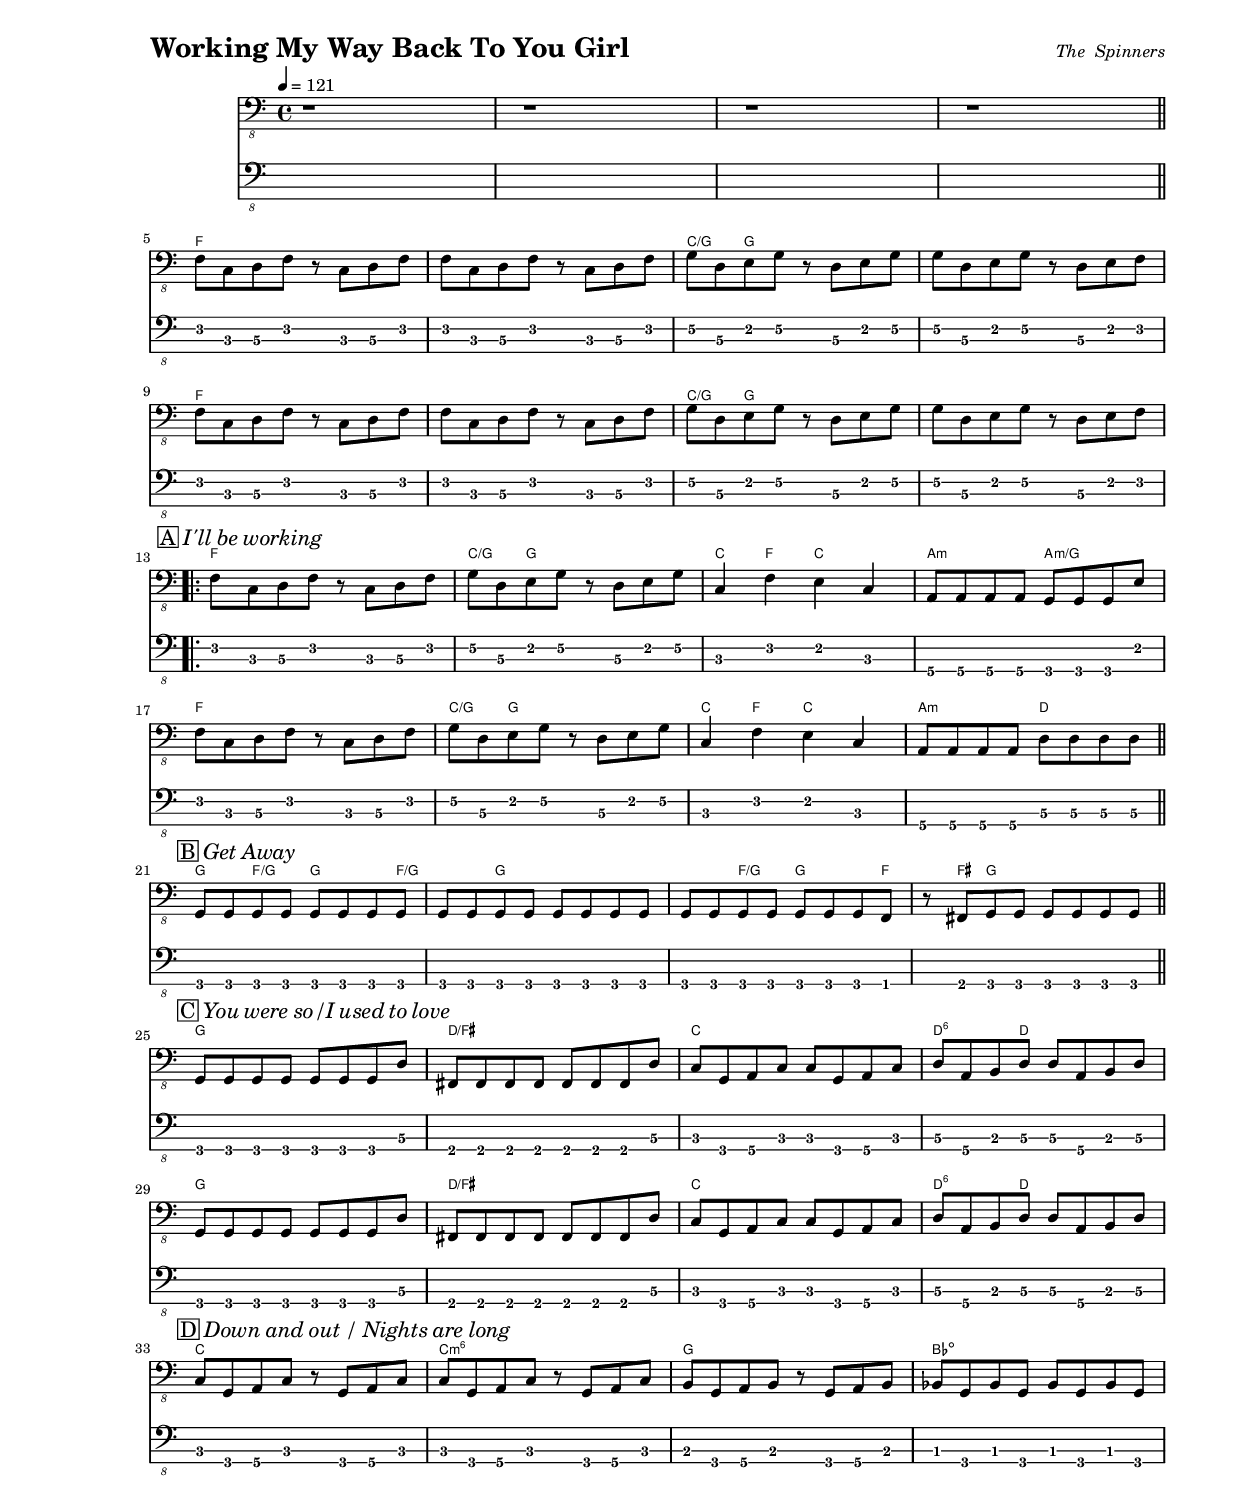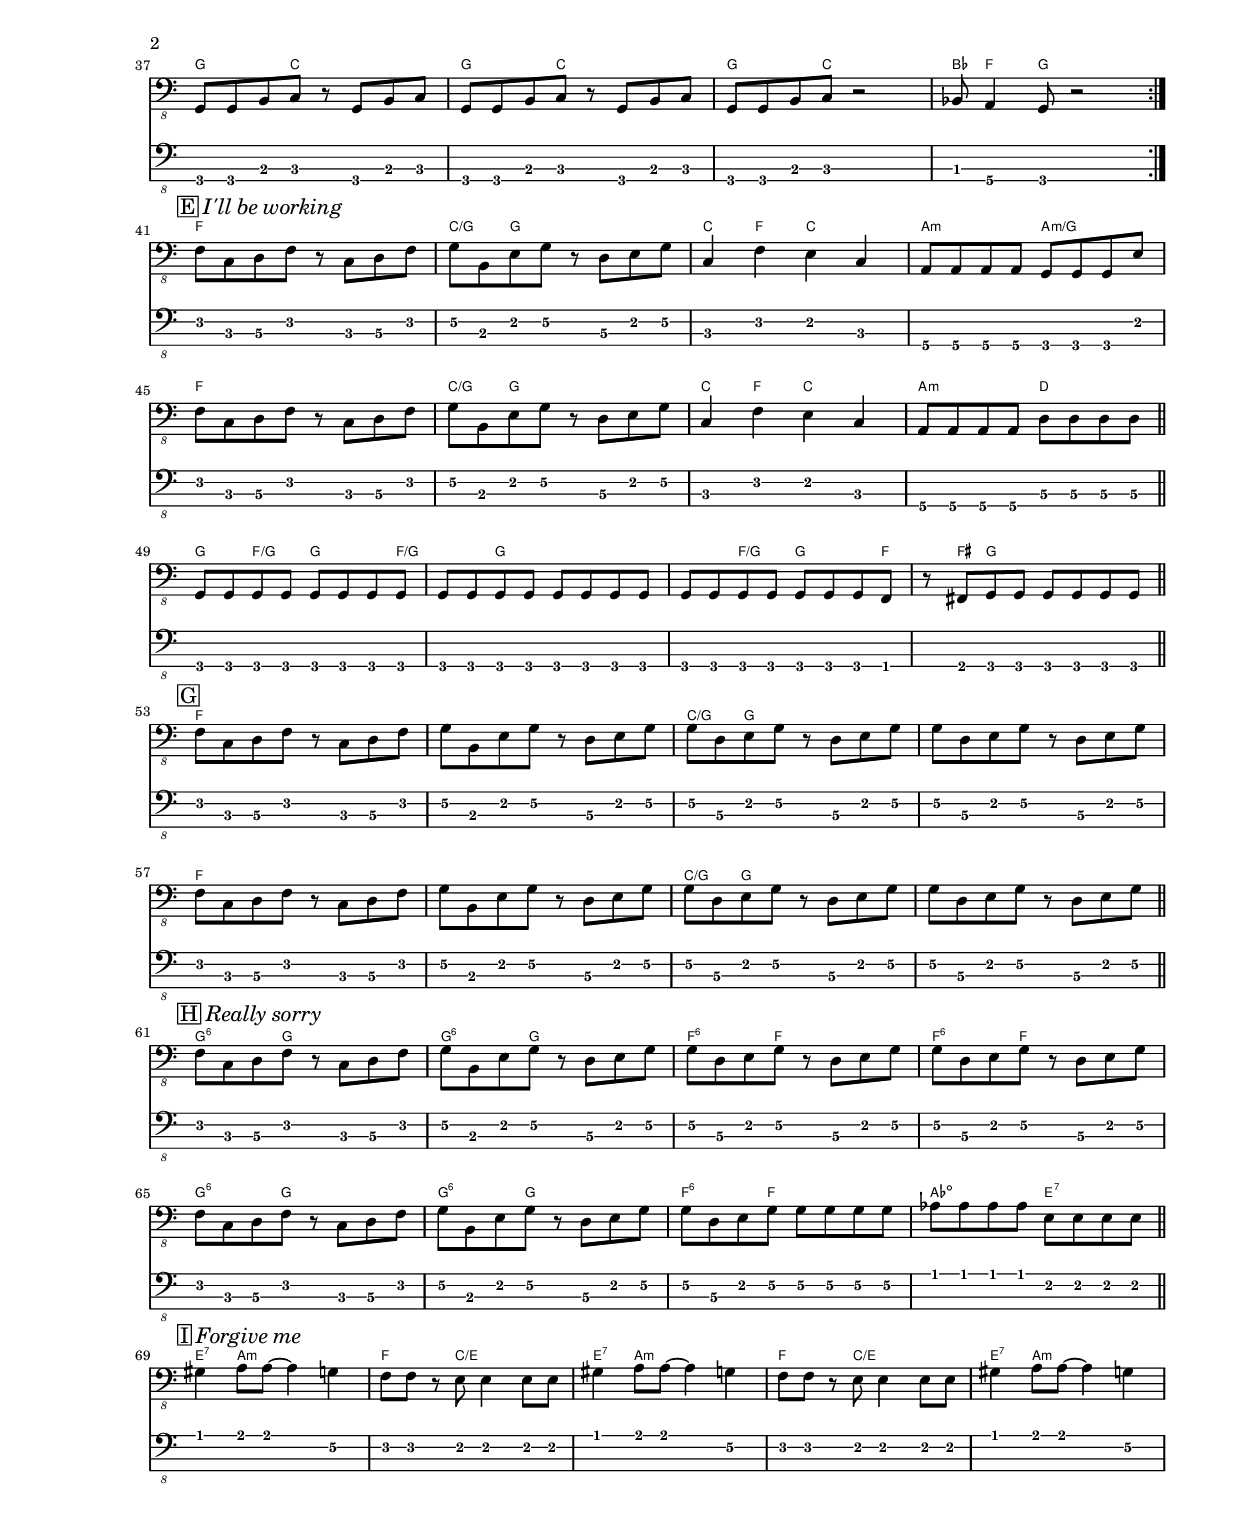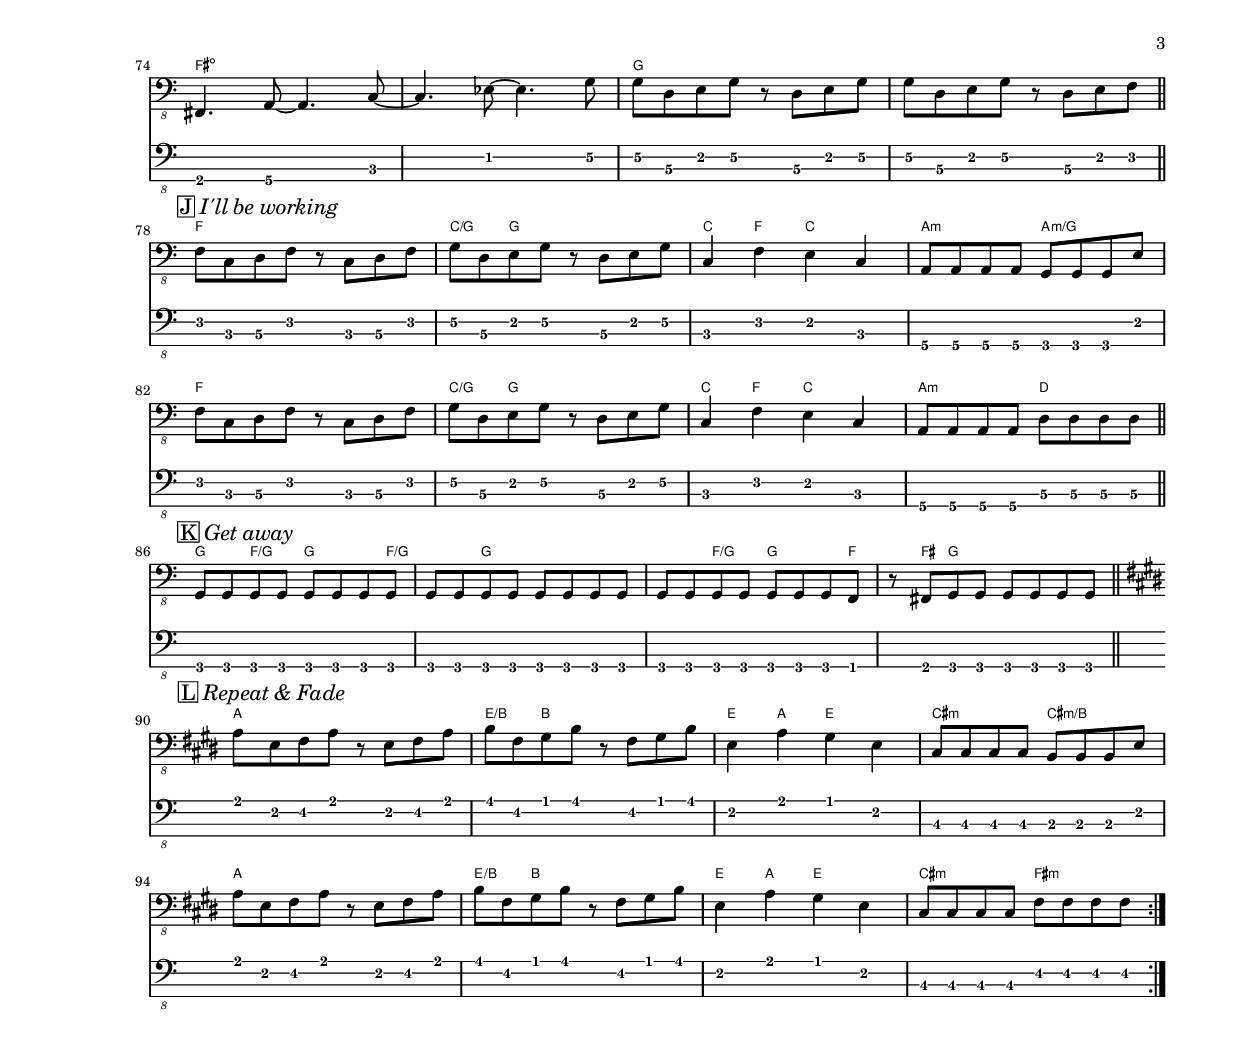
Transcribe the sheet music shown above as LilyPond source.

% LilyBin

\version "2.18.0"
\include "english.ly"

\header {
  piece = \markup { \fontsize #4 \bold "Working My Way Back To You Girl" }
  opus = \markup { \italic "The	 Spinners" }
}

\paper { 
  left-margin = 1.0 \in
  right-margin = 0.5 \in
  top-margin = 1.0 \in
  bottom-margin = 1.0 \in
}

#(set-global-staff-size 15)

cbreak = { 
  \break
} 
sbreak = { \break }


global = {
  \time 4/4
  \tempo 4 = 121
}

my_notes = \relative c {
  \clef "bass_8"
  \key c \major
  
  %% 1
  r1 | r1 | r1 | r1 \bar "||"
  
  %% 5
  \sbreak
  f,8 c d f r c d f | f c d f r c d f | g8 d e g r d e g | g d e g r d e f |
  \cbreak
  f8 c d f r c d f | f c d f r c d f | g8 d e g r d e g | g d e g r d e f |
  
  %% 13 
  \sbreak
  \repeat volta 2 {
    
    f8 \mark \markup { \box A \italic {I'll be working} }
    c d f r c d f | g8 d e g r d e g | c,4 f e c | a8 a a a g g g e' |
    
    %% 17
    \cbreak
    f8 c d f r c d f | g8 d e g r d e g | c,4 f e c | a8 a a a d d d d \bar "||"
    
    %% 21
    \sbreak
    \mark \markup { \box B \italic {Get Away} }
    g,8 g g g g g g g | g g g g g g g g | g g g g g g g f | r8 fs g g g g g g \bar "||"
    
    %% 25
    \sbreak
    \mark \markup { \box C \italic {You were so/I used to love} }
    g8 g g g g g g d' | fs, fs fs fs fs fs fs d' | c g a c c g a c | d a b d d a b d |
    
    %% 29
    \cbreak
    g,8 g g g g g g d' | fs, fs fs fs fs fs fs d' | c g a c c g a c | d a b d d a b d |
    
    % 33
    \sbreak
     \mark \markup { \box D \italic {Down and out / Nights are long} }
    c8 g a c r g a c | c g a c r g a c | b g a b r g a b | bf g bf g bf g bf g |
    
    %% 37
    \cbreak
    g g b c r g b c | g g b c r g b c | g g b c r2 | bf8 a4 g8 r2 |
  }
  
  %% 41
  \sbreak
  \mark \markup { \box E \italic {I'll be working} }
  f'8 c d f r c d f | g b, e g r d e g | c,4 f e c | a8 a a a g g g e' |

  %% 45
  \cbreak
  f8 c d f r c d f | g b, e g r d e g | c,4 f e c | a8 a a a d d d d \bar "||"
  
  %% 49
  \cbreak
  g,8 g g g g g g g | g g g g g g g g | g g g g g g g f | r fs g g g g g g \bar "||"
  
  %% 53
  \sbreak
  \mark \markup { \box G }
  f'8 c d f r c d f | g b, e g r d e g | g d e g r d e g | g d e g r d e g |  

  %% 57 
  \cbreak
  f8 c d f r c d f | g b, e g r d e g | g d e g r d e g | g d e g r d e g \bar "||"  

  %% 61
  \sbreak
  \mark \markup { \box H \italic { Really sorry } }
  f8 c d f r c d f | g b, e g r d e g | g d e g r d e g | g d e g r d e g |  

  %% 65
  \cbreak
  f8 c d f r c d f | g b, e g r d e g | g d e g g g g g | af af af af e e e e \bar "||"

  %% 69
  \sbreak
  \mark \markup { \box I \italic { Forgive me } }
  gs4 a8 a8~ a4 g | f8 f r e8 e4 e8 e8 | gs4 a8 a8~ a4 g | f8 f r e8 e4 e8 e8 | gs4 a8 a8~ a4 g  |
  
  %% 76
  \cbreak
  fs,4. a8~ a4. c8~ | c4. ef8~ ef4. g8 | g8 d e g r d e g | g d e g r d e f \bar "||"
  
  %% 80
  \sbreak
  \mark \markup { \box J \italic { I'll be working } }
  f8 c d f r c d f | g8 d e g r d e g | c,4 f e c | a8 a a a g g g e' |

  %% 84
  \cbreak
  f8 c d f r c d f | g8 d e g r d e g | c,4 f e c | a8 a a a d d d d \bar "||"
  
  %% 88 
  \sbreak
  \mark \markup { \box K \italic { Get away } }
  g,8 g g g g g g g | g g g g g g g g | g g g g g g g f | r8 fs g g g g g g \bar "||"
  

  \key e \major

  \sbreak
  \repeat volta 2 {
    %% 92
    a'8 \mark \markup { \box L \italic { Repeat & Fade } }
    e fs a r e fs a | b8 fs gs b r fs gs b | e,4 a gs e | cs8 cs cs cs b b b e |
    
    %% 96
    \cbreak
    a8 e fs a r e fs a | b8 fs gs b r fs gs b | e,4 a gs e | cs8 cs cs cs fs fs fs fs |
  }
  
}

my_chords = \chordmode {
  \set majorSevenSymbol = \markup { maj7 }

  %% 1
  s1 | s1 | s1 | s1 |

  %% 5
  f1 | s1 | c4/g g s2 | s1 |
  f1 | s1 | c4/g g s2 | s1 |

  \repeat volta 2 {
  
    %% 13
    f1 | c4/g g s2 | c4 f c s | a2:min a2:min/g |
    
    %% 17
    f1 | c4/g g s2 | c4 f c s | a2:min d |
    
    %% 21
    g4 f4/g g4. f8/g | s4 g s2 | s4 f/g g4. f8 | s8 fs8 g4 s2 |
    
    %% 25
    g1 | d/fs | c | d8:6 s8 s8 d8 s2 |
    %% 29
    g1 | d/fs | c | d8:6 s8 s8 d8 s2 |
  
    %% 33
    c1 | c:min6 | g | bf:dim |
    %% 37
    g4.  c8 s2 | g4.  c8 s2 | g4.  c8 s2 | bf8 f4 g8 s2 |
  }
  
  %% 41
  f1 | c4/g g2. | c4 f c2 | a2:min a2:min/g | 

  %% 45
  f1 | c4/g g2. | c4 f c2 | a2:min d2 | 
  
  %% 49
  g4 f/g g4. f8/g | s4 g2. | s4 f/g g4. f8 | s8 fs g2. | 
  
  %% 53
  f1 | s1 | c4/g g2. | s1 |
  
  %% 57
  f1 | s1 | c4/g g2. | s1 |
  
  %% 61
  g4.:6 g8 s2 | g4.:6 g8 s2 | f4.:6 f8 s2 | f4.:6 f8 s2 |
  
  %% 66
  g4.:6 g8 s2 | g4.:6 g8 s2 | f4.:6 f8 s2 | af2:dim e2:7 |
  
  %% 69
  e4:7 a:min s2 | f4. c8/e s2 | e4:7 a:min s2 | f4. c8/e s2 | e4:7 a:min s2 |
  
  %% 76
  fs1:dim | s1 | g1 | s1 |
  
  %% 80
  f1 | c4/g g s2 | c4 f c s | a2:min a2:min/g |
  
  %% 84
  f1 | c4/g g s2 | c4 f c s | a2:min d |

  %% 88
  g4 f4/g g4. f8/g | s4 g s2 | s4 f/g g4. f8 | s8 fs8 g4 s2 |
  
  \key e \major

  \sbreak
  \repeat volta 2 {
    %% 92
    a1 | e4/b b s2 | e4 a e s | cs2:min cs2:min/b |
    
    %% 96
    a1 | e4/b b s2 | e4 a e s | cs2:min fs2:min |
  }  

}

ticktock = \drummode {
}


my_music = <<
  \new ChordNames {
    \set ChordNames.midiInstrument = "percussive organ"
    \set ChordNames.midiMaximumVolume = #0.4
    \set chordChanges = ##t
    \global
    \my_chords
  }
  \new Staff {
    \set Staff.midiInstrument = #"electric bass (finger)"
    \set Staff.midiMinimumVolume = #0.7
    \set Staff.midiMaximumVolume = #0.95
    \global
    \my_notes
  }
  \tag #'scoreOnly
  \new TabStaff
    \with { stringTunings = #bass-tuning } 
  { 
    \set TabStaff.minimumFret = #1
    \set TabStaff.restrainOpenStrings = ##t
    \global
    \my_notes
  }
  \tag #'midiOnly
  \new DrumStaff = TickTock <<
    \new DrumVoice = "ticktock" {
      \set DrumStaff.instrumentName = "TickTock"
      \set DrumStaff.midiMaximumVolume = #0.7
      \global
      \ticktock
    }
  >>
>>
  
\score {
  \removeWithTag #'midiOnly \my_music
  \layout {
    \context {
      \Score
        \override StringNumber #'stencil = ##f
        \override ChordName.font-size = -2
    }
  }
}

\score {
  \removeWithTag #'scoreOnly \unfoldRepeats \my_music
  \midi {}
}
